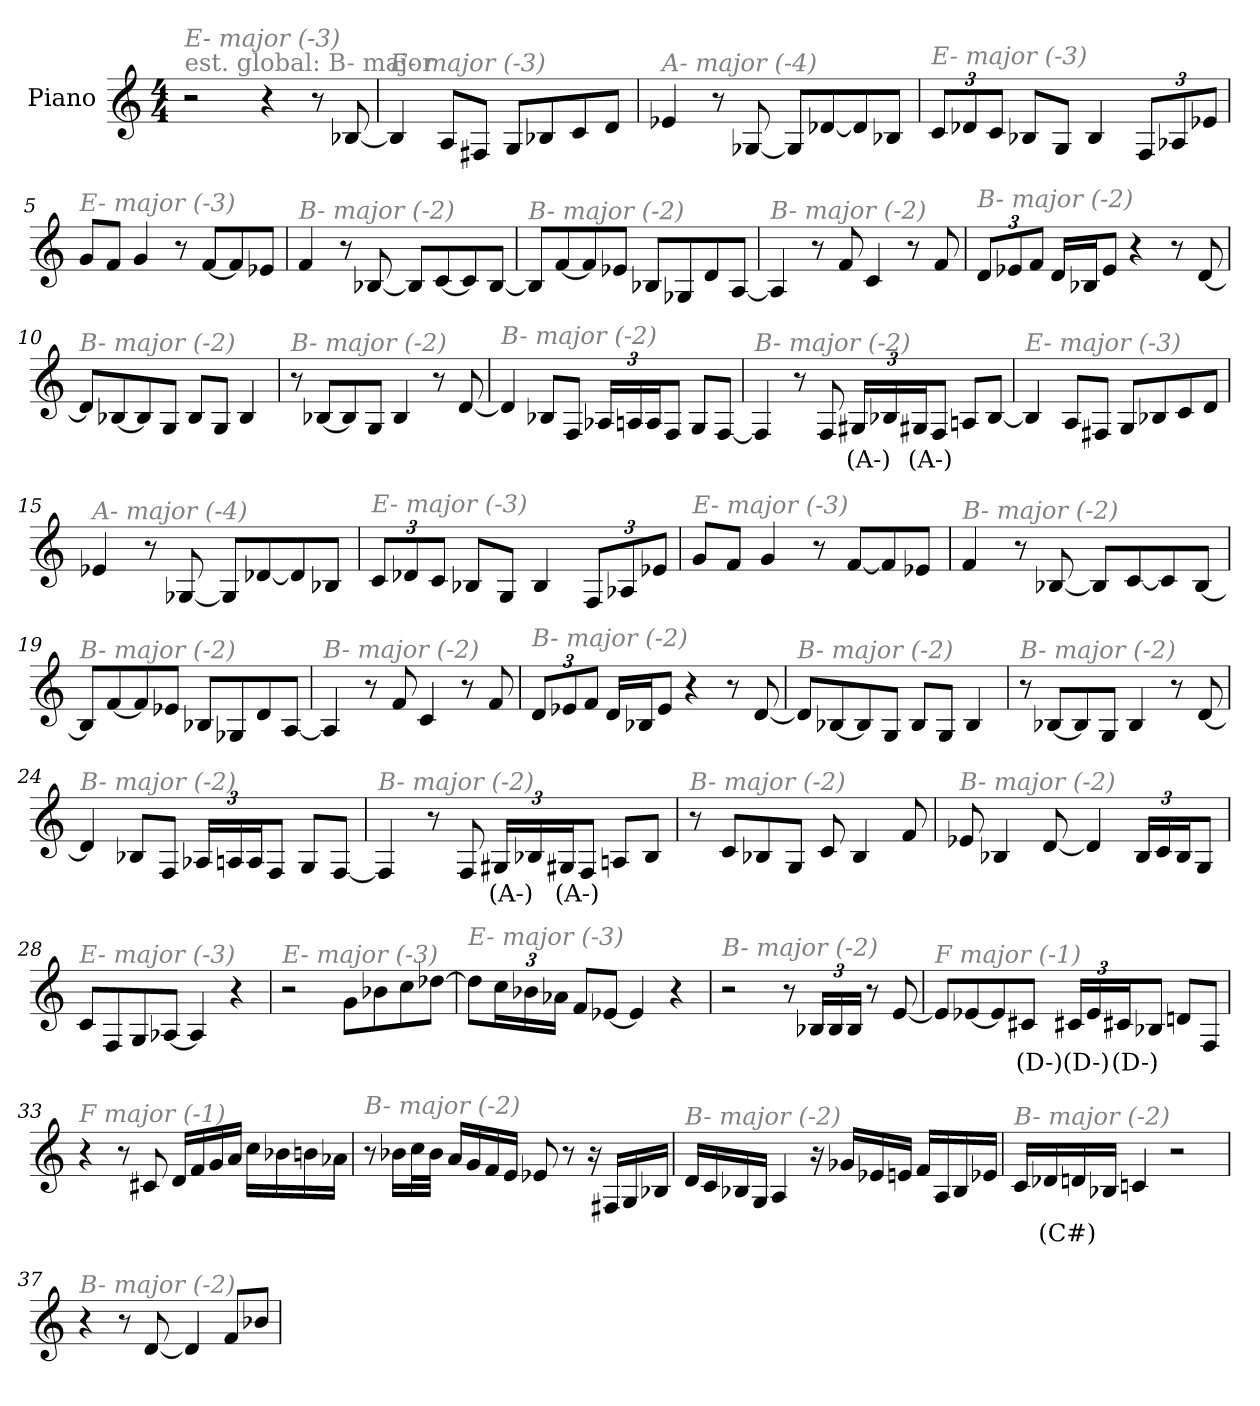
**kern	**text
*part1	*part1
*staff1	*staff1
*I"Piano	*
*I'Pno	*
*clefG2	*
*k[]	*
*M4/4	*
*MM184	*
=1	=1
!LO:TX:a:color=#808080:t=est. global&colon; B- major	!
!LO:TX:i:color=#808080:t=E- major (-3)	!
2r	.
4r	.
8r	.
[8B-X/	.
=2	=2
!LO:TX:i:color=#808080:t=E- major (-3)	!
4B-/]	.
8A/L	.
8F#X/J	.
8G/L	.
8B-X/	.
8c/	.
8d/J	.
=3	=3
!LO:TX:i:color=#808080:t=A- major (-4)	!
4e-X/	.
8r	.
[8G-X/	.
8G-/L]	.
[8d-X/	.
8d-/]	.
8B-X/J	.
=4	=4
*Xbrackettup	*
!LO:TX:i:color=#808080:t=E- major (-3)	!
12c/L	.
12d-X/	.
12c/J	.
8B-X/L	.
8G/J	.
4B-/	.
12F/L	.
12A-X/	.
12e-X/J	.
!!LO:LB:g=z
=5	=5
!LO:TX:i:color=#808080:t=E- major (-3)	!
8g/L	.
8f/J	.
4g/	.
8r	.
[8f/L	.
8f/]	.
8e-X/J	.
=6	=6
!LO:TX:i:color=#808080:t=B- major (-2)	!
4f/	.
8r	.
[8B-X/	.
8B-/L]	.
[8c/	.
8c/]	.
[8B-/J	.
=7	=7
!LO:TX:i:color=#808080:t=B- major (-2)	!
8B-/L]	.
[8f/	.
8f/]	.
8e-X/J	.
8B-X/L	.
8G-X/	.
8d/	.
[8A/J	.
=8	=8
!LO:TX:i:color=#808080:t=B- major (-2)	!
4A/]	.
8r	.
8f/	.
4c/	.
8r	.
8f/	.
!!LO:LB:g=z
=9	=9
!LO:TX:i:color=#808080:t=B- major (-2)	!
12d/L	.
12e-X/	.
12f/J	.
16d/LL	.
16B-X/J	.
8e-/J	.
4r	.
8r	.
[8d/	.
=10	=10
!LO:TX:i:color=#808080:t=B- major (-2)	!
8d/L]	.
[8B-X/	.
8B-/]	.
8G/J	.
8B-/L	.
8G/J	.
4B-/	.
=11	=11
!LO:TX:i:color=#808080:t=B- major (-2)	!
8r	.
[8B-X/L	.
8B-/]	.
8G/J	.
4B-/	.
8r	.
[8d/	.
=12	=12
!LO:TX:i:color=#808080:t=B- major (-2)	!
4d/]	.
8B-X/L	.
8F/J	.
24A-X/LL	.
24An/	.
24A/J	.
8F/J	.
8G/L	.
[8F/J	.
!!LO:LB:g=z
=13	=13
!LO:TX:i:color=#808080:t=B- major (-2)	!
4F/]	.
8r	.
8F/	.
24G#Xi/LL	(A-)
24B-X/	.
24G#Xi/J	(A-)
8F/J	.
8An/L	.
[8B-/J	.
=14	=14
!LO:TX:i:color=#808080:t=E- major (-3)	!
4B-/]	.
8A/L	.
8F#X/J	.
8G/L	.
8B-X/	.
8c/	.
8d/J	.
=15	=15
!LO:TX:i:color=#808080:t=A- major (-4)	!
4e-X/	.
8r	.
[8G-X/	.
8G-/L]	.
[8d-X/	.
8d-/]	.
8B-X/J	.
!!LO:LB:g=z
=16	=16
!LO:TX:i:color=#808080:t=E- major (-3)	!
12c/L	.
12d-X/	.
12c/J	.
8B-X/L	.
8G/J	.
4B-/	.
12F/L	.
12A-X/	.
12e-X/J	.
=17	=17
!LO:TX:i:color=#808080:t=E- major (-3)	!
8g/L	.
8f/J	.
4g/	.
8r	.
[8f/L	.
8f/]	.
8e-X/J	.
=18	=18
!LO:TX:i:color=#808080:t=B- major (-2)	!
4f/	.
8r	.
[8B-X/	.
8B-/L]	.
[8c/	.
8c/]	.
[8B-/J	.
=19	=19
!LO:TX:i:color=#808080:t=B- major (-2)	!
8B-/L]	.
[8f/	.
8f/]	.
8e-X/J	.
8B-X/L	.
8G-X/	.
8d/	.
[8A/J	.
!!LO:LB:g=z
=20	=20
!LO:TX:i:color=#808080:t=B- major (-2)	!
4A/]	.
8r	.
8f/	.
4c/	.
8r	.
8f/	.
=21	=21
!LO:TX:i:color=#808080:t=B- major (-2)	!
12d/L	.
12e-X/	.
12f/J	.
16d/LL	.
16B-X/J	.
8e-/J	.
4r	.
8r	.
[8d/	.
=22	=22
!LO:TX:i:color=#808080:t=B- major (-2)	!
8d/L]	.
[8B-X/	.
8B-/]	.
8G/J	.
8B-/L	.
8G/J	.
4B-/	.
=23	=23
!LO:TX:i:color=#808080:t=B- major (-2)	!
8r	.
[8B-X/L	.
8B-/]	.
8G/J	.
4B-/	.
8r	.
[8d/	.
!!LO:LB:g=z
=24	=24
!LO:TX:i:color=#808080:t=B- major (-2)	!
4d/]	.
8B-X/L	.
8F/J	.
24A-X/LL	.
24An/	.
24A/J	.
8F/J	.
8G/L	.
[8F/J	.
=25	=25
!LO:TX:i:color=#808080:t=B- major (-2)	!
4F/]	.
8r	.
8F/	.
24G#Xi/LL	(A-)
24B-X/	.
24G#Xi/J	(A-)
8F/J	.
8An/L	.
8B-/J	.
=26	=26
!LO:TX:i:color=#808080:t=B- major (-2)	!
8r	.
8c/L	.
8B-X/	.
8G/J	.
8c/	.
4B-/	.
8f/	.
!!LO:LB:g=z
=27	=27
!LO:TX:i:color=#808080:t=B- major (-2)	!
8e-X/	.
4B-X/	.
[8d/	.
4d/]	.
24B-/LL	.
24c/	.
24B-/J	.
8G/J	.
=28	=28
!LO:TX:i:color=#808080:t=E- major (-3)	!
8c/L	.
8F/	.
8G/	.
[8A-X/J	.
4A-/]	.
4r	.
=29	=29
!LO:TX:i:color=#808080:t=E- major (-3)	!
2r	.
8g\L	.
8b-X\	.
8cc\	.
[8dd-X\J	.
=30	=30
!LO:TX:i:color=#808080:t=E- major (-3)	!
8dd-\L]	.
24cc\L	.
24b-X\	.
24a-X\JJ	.
8f/L	.
[8e-X/J	.
4e-/]	.
4r	.
!!LO:LB:g=z
=31	=31
!LO:TX:i:color=#808080:t=B- major (-2)	!
2r	.
8r	.
24B-X/LL	.
24B-/	.
24B-/JJ	.
8r	.
[8e/	.
=32	=32
!LO:TX:i:color=#808080:t=F major (-1)	!
8e/L]	.
[8e-X/	.
8e-/]	.
8c#Xi/J	(D-)
24c#Xi/LL	(D-)
24e-/	.
24c#Xi/J	(D-)
8B-X/J	.
8dn/L	.
8F/J	.
=33	=33
!LO:TX:i:color=#808080:t=F major (-1)	!
4r	.
8r	.
8c#X/	.
16d/LL	.
16f/	.
16g/	.
16a/JJ	.
16cc\LL	.
16b-X\	.
16bn\	.
16a-X\JJ	.
!!LO:LB:g=z
=34	=34
!LO:TX:i:color=#808080:t=B- major (-2)	!
8r	.
16b-X\LL	.
32cc\L	.
32b-\JJJ	.
16a/LL	.
16g/	.
16f/	.
16e/JJ	.
8e-X/	.
8r	.
16r	.
16F#X/LL	.
16G/	.
16B-X/JJ	.
=35	=35
!LO:TX:i:color=#808080:t=B- major (-2)	!
16d/LL	.
16c/	.
16B-X/	.
16G/JJ	.
4A/	.
16r	.
16g-X/LL	.
16e-X/	.
16en/JJ	.
16f/LL	.
16A/	.
16B-/	.
16e-X/JJ	.
=36	=36
!LO:TX:i:color=#808080:t=B- major (-2)	!
16c/LL	.
16d-Xi/	(C#)
16d/	.
16B-X/JJ	.
4cn/	.
2r	.
!!LO:PB:g=z
=37	=37
!LO:TX:i:color=#808080:t=B- major (-2)	!
4r	.
8r	.
[8d/	.
4d/]	.
8f/L	.
8b-X/J	.
=	=
*-	*-
